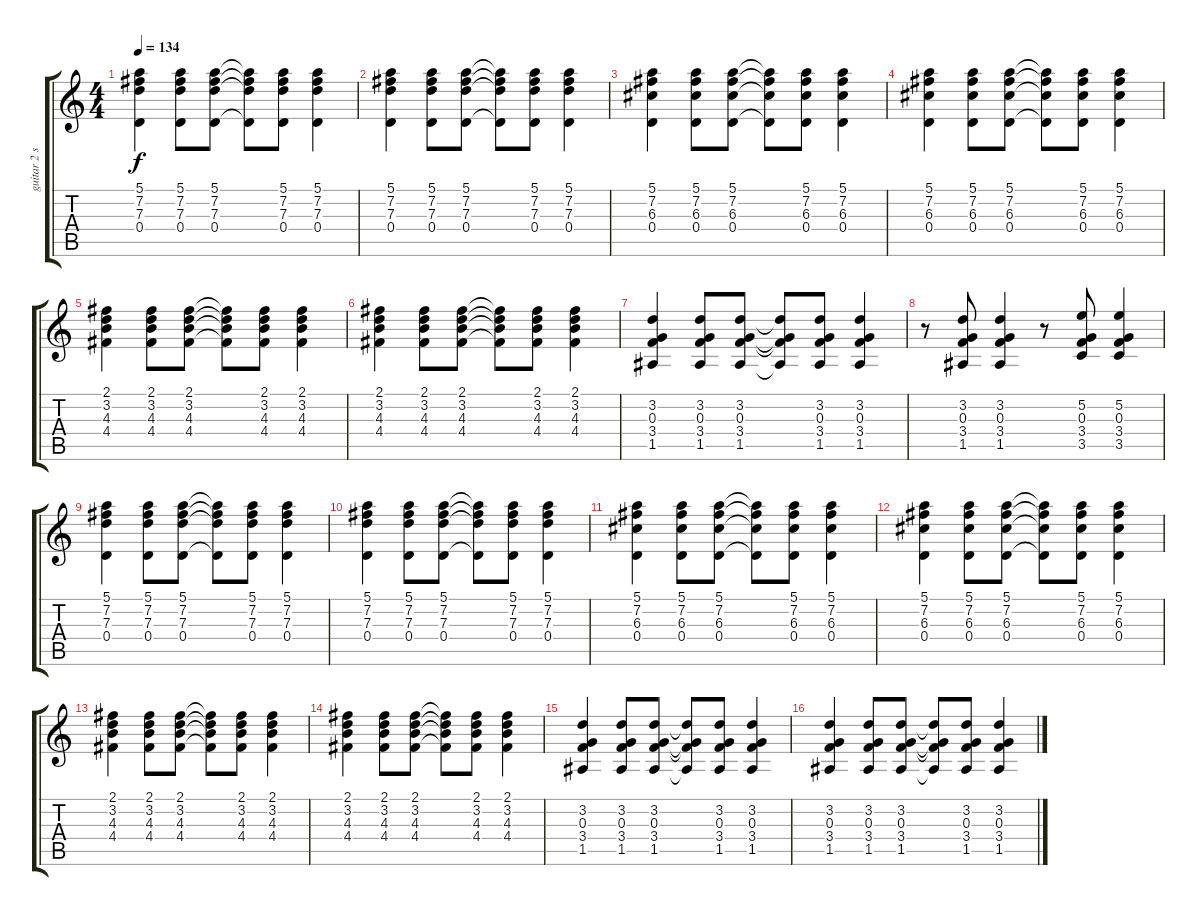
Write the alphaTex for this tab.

\track ("guitar 2 std tuning" "guitar 2 s") {instrument overdrivenguitar}
\staff {score tabs}
\tuning (E4 B3 G3 D3 A2 E2) {hide}
\ts (4 4)
\tempo 134
\clef g2
\ks c
(5.1 7.2 7.3 0.4).4{dy f} (5.1 7.2 7.3 0.4).8 (5.1 7.2 7.3 0.4).8 (5.1{t} 7.2{t} 7.3{t} 0.4{t}).8 (5.1 7.2 7.3 0.4).8 (5.1 7.2 7.3 0.4).4 |
(5.1 7.2 7.3 0.4).4 (5.1 7.2 7.3 0.4).8 (5.1 7.2 7.3 0.4).8 (5.1{t} 7.2{t} 7.3{t} 0.4{t}).8 (5.1 7.2 7.3 0.4).8 (5.1 7.2 7.3 0.4).4 |
(5.1 7.2 6.3 0.4).4 (5.1 7.2 6.3 0.4).8 (5.1 7.2 6.3 0.4).8 (5.1{t} 7.2{t} 6.3{t} 0.4{t}).8 (5.1 7.2 6.3 0.4).8 (5.1 7.2 6.3 0.4).4 |
(5.1 7.2 6.3 0.4).4 (5.1 7.2 6.3 0.4).8 (5.1 7.2 6.3 0.4).8 (5.1{t} 7.2{t} 6.3{t} 0.4{t}).8 (5.1 7.2 6.3 0.4).8 (5.1 7.2 6.3 0.4).4 |
(2.1 3.2 4.3 4.4).4 (2.1 3.2 4.3 4.4).8 (2.1 3.2 4.3 4.4).8 (2.1{t} 3.2{t} 4.3{t} 4.4{t}).8 (2.1 3.2 4.3 4.4).8 (2.1 3.2 4.3 4.4).4 |
(2.1 3.2 4.3 4.4).4 (2.1 3.2 4.3 4.4).8 (2.1 3.2 4.3 4.4).8 (2.1{t} 3.2{t} 4.3{t} 4.4{t}).8 (2.1 3.2 4.3 4.4).8 (2.1 3.2 4.3 4.4).4 |
(3.2 0.3 3.4 1.5).4 (3.2 0.3 3.4 1.5).8 (3.2 0.3 3.4 1.5).8 (3.2{t} 0.3{t} 3.4{t} 1.5{t}).8 (3.2 0.3 3.4 1.5).8 (3.2 0.3 3.4 1.5).4 |
r.8 (3.2 0.3 3.4 1.5).8 (3.2 0.3 3.4 1.5).4 r.8 (5.2 0.3 3.4 3.5).8 (5.2 0.3 3.4 3.5).4 |
(5.1 7.2 7.3 0.4).4 (5.1 7.2 7.3 0.4).8 (5.1 7.2 7.3 0.4).8 (5.1{t} 7.2{t} 7.3{t} 0.4{t}).8 (5.1 7.2 7.3 0.4).8 (5.1 7.2 7.3 0.4).4 |
(5.1 7.2 7.3 0.4).4 (5.1 7.2 7.3 0.4).8 (5.1 7.2 7.3 0.4).8 (5.1{t} 7.2{t} 7.3{t} 0.4{t}).8 (5.1 7.2 7.3 0.4).8 (5.1 7.2 7.3 0.4).4 |
(5.1 7.2 6.3 0.4).4 (5.1 7.2 6.3 0.4).8 (5.1 7.2 6.3 0.4).8 (5.1{t} 7.2{t} 6.3{t} 0.4{t}).8 (5.1 7.2 6.3 0.4).8 (5.1 7.2 6.3 0.4).4 |
(5.1 7.2 6.3 0.4).4 (5.1 7.2 6.3 0.4).8 (5.1 7.2 6.3 0.4).8 (5.1{t} 7.2{t} 6.3{t} 0.4{t}).8 (5.1 7.2 6.3 0.4).8 (5.1 7.2 6.3 0.4).4 |
(2.1 3.2 4.3 4.4).4 (2.1 3.2 4.3 4.4).8 (2.1 3.2 4.3 4.4).8 (2.1{t} 3.2{t} 4.3{t} 4.4{t}).8 (2.1 3.2 4.3 4.4).8 (2.1 3.2 4.3 4.4).4 |
(2.1 3.2 4.3 4.4).4 (2.1 3.2 4.3 4.4).8 (2.1 3.2 4.3 4.4).8 (2.1{t} 3.2{t} 4.3{t} 4.4{t}).8 (2.1 3.2 4.3 4.4).8 (2.1 3.2 4.3 4.4).4 |
(3.2 0.3 3.4 1.5).4 (3.2 0.3 3.4 1.5).8 (3.2 0.3 3.4 1.5).8 (3.2{t} 0.3{t} 3.4{t} 1.5{t}).8 (3.2 0.3 3.4 1.5).8 (3.2 0.3 3.4 1.5).4 |
(3.2 0.3 3.4 1.5).4 (3.2 0.3 3.4 1.5).8 (3.2 0.3 3.4 1.5).8 (3.2{t} 0.3{t} 3.4{t} 1.5{t}).8 (3.2 0.3 3.4 1.5).8 (3.2 0.3 3.4 1.5).4
